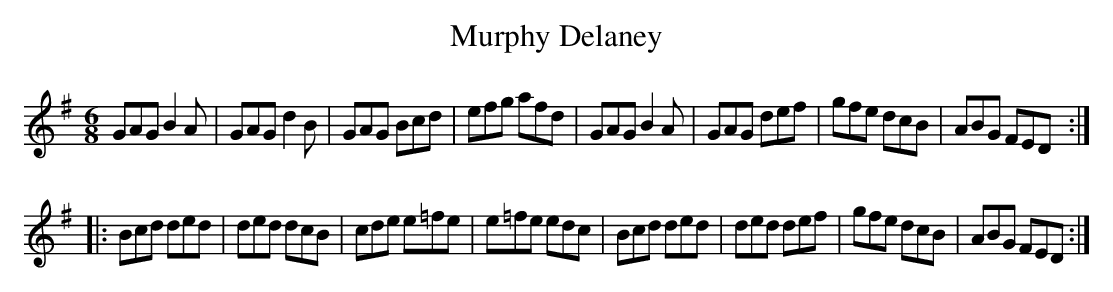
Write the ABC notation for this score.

X:1
T:Murphy Delaney
M:6/8
K:G
GAG B2A | GAG d2B | GAG Bcd | efg afd | \
GAG B2A | GAG def | gfe dcB | ABG FED :|
|:Bcd ded | ded dcB | cde e=fe | e=fe edc | \
Bcd ded | ded def | gfe dcB | ABG FED :|
